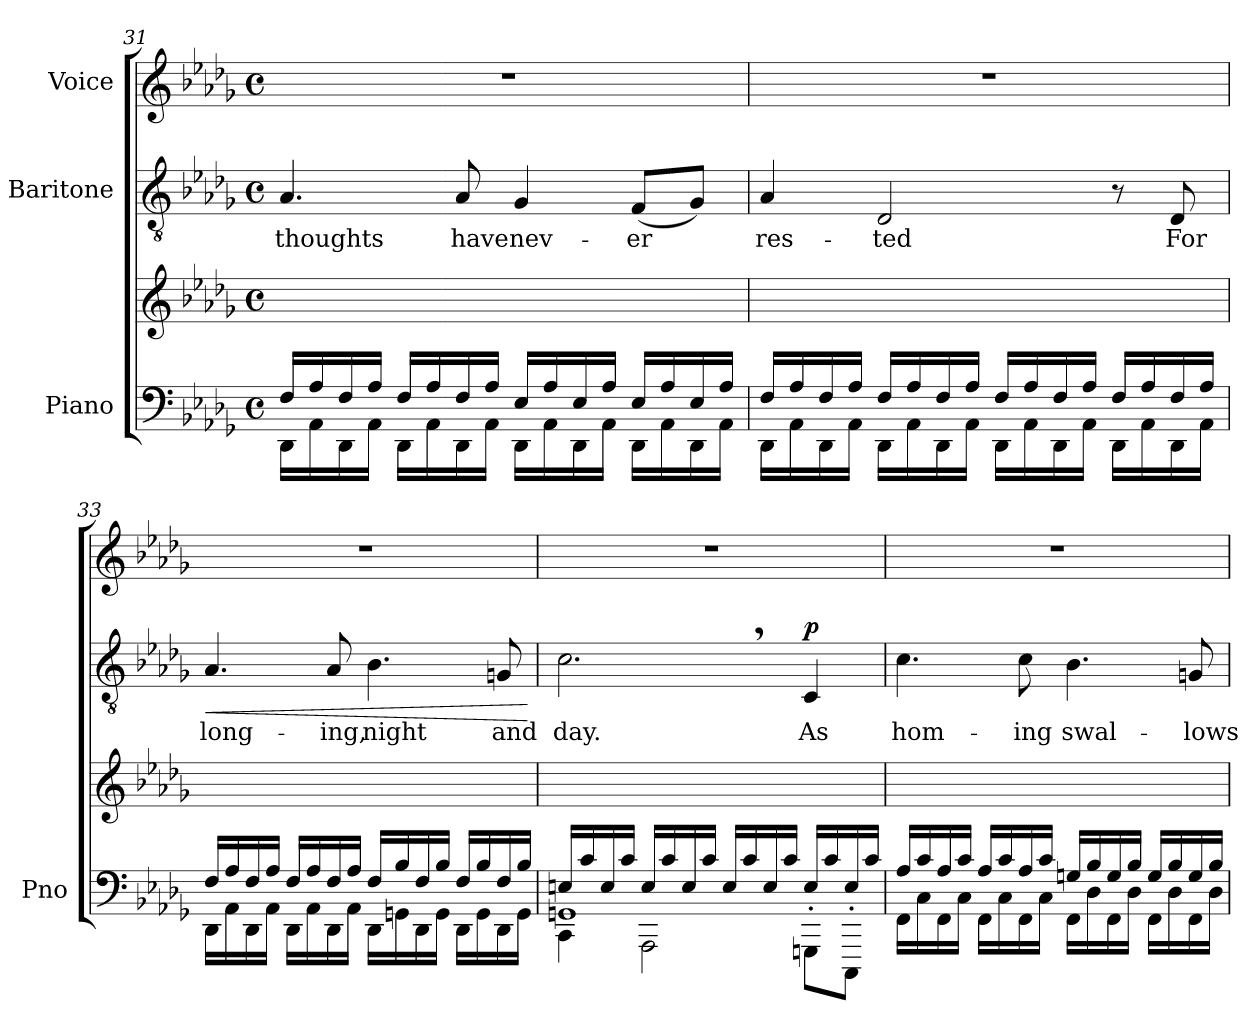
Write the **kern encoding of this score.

**kern	**kern	**kern	**text	**dynam	**kern
*part3	*part3	*part2	*part2	*part2	*part1
*staff4	*staff3	*staff2	*staff2	*staff2	*staff1
*I"Piano	*	*I"Baritone	*	*	*I"Voice
*I'Pno	*	*	*	*	*
!!LO:LB:g=z
*clefF4	*clefG2	*clefGv2	*	*	*clefG2
*k[b-e-a-d-g-]	*k[b-e-a-d-g-]	*k[b-e-a-d-g-]	*	*	*k[b-e-a-d-g-]
*M4/4	*M4/4	*M4/4	*	*	*M4/4
*met(c)	*met(c)	*met(c)	*	*	*met(c)
=31	=31	=31	=31	=31	=31
*^	*	*	*	*	*
!	!	!	!	!LO:LY:b	!	!
16F/LL	16DD-\LL	1ryy	4.A-/	thoughts	.	1r
16A-/	16AA-\	.	.	.	.	.
16F/	16DD-\	.	.	.	.	.
16A-/JJ	16AA-\JJ	.	.	.	.	.
16F/LL	16DD-\LL	.	.	.	.	.
16A-/	16AA-\	.	.	.	.	.
!	!	!	!	!LO:LY:b	!	!
16F/	16DD-\	.	8A-/	have	.	.
16A-/JJ	16AA-\JJ	.	.	.	.	.
!	!	!	!	!LO:LY:b	!	!
16E-/LL	16DD-\LL	.	4G-/	nev-	.	.
16A-/	16AA-\	.	.	.	.	.
16E-/	16DD-\	.	.	.	.	.
16A-/JJ	16AA-\JJ	.	.	.	.	.
!	!	!	!	!LO:LY:b	!	!
16E-/LL	16DD-\LL	.	(8F/L	-er	.	.
16A-/	16AA-\	.	.	.	.	.
16E-/	16DD-\	.	8G-/J)	.	.	.
16A-/JJ	16AA-\JJ	.	.	.	.	.
!!LO:PB:g=z
=32	=32	=32	=32	=32	=32	=32
!	!	!	!	!LO:LY:b	!	!
16F/LL	16DD-\LL	1ryy	4A-/	res-	.	1r
16A-/	16AA-\	.	.	.	.	.
16F/	16DD-\	.	.	.	.	.
16A-/JJ	16AA-\JJ	.	.	.	.	.
!	!	!	!	!LO:LY:b	!	!
16F/LL	16DD-\LL	.	2D-/	-ted	.	.
16A-/	16AA-\	.	.	.	.	.
16F/	16DD-\	.	.	.	.	.
16A-/JJ	16AA-\JJ	.	.	.	.	.
16F/LL	16DD-\LL	.	.	.	.	.
16A-/	16AA-\	.	.	.	.	.
16F/	16DD-\	.	.	.	.	.
16A-/JJ	16AA-\JJ	.	.	.	.	.
16F/LL	16DD-\LL	.	8r	.	.	.
16A-/	16AA-\	.	.	.	.	.
!	!	!	!	!LO:LY:b	!	!
16F/	16DD-\	.	8D-/	For	.	.
16A-/JJ	16AA-\JJ	.	.	.	.	.
!!LO:LB:g=z
=33	=33	=33	=33	=33	=33	=33
!	!	!	!	!LO:LY:b	!LO:HP:b	!
16F/LL	16DD-\LL	1ryy	4.A-/	long-	<	1r
16A-/	16AA-\	.	.	.	.	.
16F/	16DD-\	.	.	.	.	.
16A-/JJ	16AA-\JJ	.	.	.	.	.
16F/LL	16DD-\LL	.	.	.	.	.
16A-/	16AA-\	.	.	.	.	.
!	!	!	!	!LO:LY:b	!	!
16F/	16DD-\	.	8A-/	-ing,	.	.
16A-/JJ	16AA-\JJ	.	.	.	.	.
!	!	!	!	!LO:LY:b	!	!
16F/LL	16DD-\LL	.	4.B-\	night	.	.
16B-/	16GGn\	.	.	.	.	.
16F/	16DD-\	.	.	.	.	.
16B-/JJ	16GG\JJ	.	.	.	.	.
16F/LL	16DD-\LL	.	.	.	.	.
16B-/	16GG\	.	.	.	.	.
!	!	!	!	!LO:LY:b	!	!
16F/	16DD-\	.	8Gn/	and	.	.
16B-/JJ	16GG\JJ	.	.	.	.	.
*v	*v	*	*	*	*	*
.	.	.	.	[	.
!!LO:LB:g=z
=34	=34	=34	=34	=34	=34
*^	*	*	*	*	*
*	*^	*	*	*	*	*
!	!	!	!	!	!LO:LY:b	!	!
16En/LL	1GGn	4CC\	1ryy	2.c,\	day.	.	1r
16c/	.	.	.	.	.	.	.
16E/	.	.	.	.	.	.	.
16c/JJ	.	.	.	.	.	.	.
16E/LL	.	2AAA-\	.	.	.	.	.
16c/	.	.	.	.	.	.	.
16E/	.	.	.	.	.	.	.
16c/JJ	.	.	.	.	.	.	.
16E/LL	.	.	.	.	.	.	.
16c/	.	.	.	.	.	.	.
16E/	.	.	.	.	.	.	.
16c/JJ	.	.	.	.	.	.	.
!	!	!	!	!	!LO:LY:b	!LO:DY:a	!
16E/LL	.	8GGGn'\L	.	4C/	As	p	.
16c/	.	.	.	.	.	.	.
16E/	.	8CCC'\J	.	.	.	.	.
16c/JJ	.	.	.	.	.	.	.
*	*v	*v	*	*	*	*	*
!!LO:LB:g=z
=35	=35	=35	=35	=35	=35	=35
!	!	!	!	!LO:LY:b	!	!
16A-/LL	16FF\LL	1ryy	4.c\	hom-	.	1r
16c/	16C\	.	.	.	.	.
16A-/	16FF\	.	.	.	.	.
16c/JJ	16C\JJ	.	.	.	.	.
16A-/LL	16FF\LL	.	.	.	.	.
16c/	16C\	.	.	.	.	.
!	!	!	!	!LO:LY:b	!	!
16A-/	16FF\	.	8c\	-ing	.	.
16c/JJ	16C\JJ	.	.	.	.	.
!	!	!	!	!LO:LY:b	!	!
16Gn/LL	16FF\LL	.	4.B-\	swal-	.	.
16B-/	16D-\	.	.	.	.	.
16G/	16FF\	.	.	.	.	.
16B-/JJ	16D-\JJ	.	.	.	.	.
16G/LL	16FF\LL	.	.	.	.	.
16B-/	16D-\	.	.	.	.	.
!	!	!	!	!LO:LY:b	!	!
16G/	16FF\	.	8Gn/	-lows	.	.
16B-/JJ	16D-\JJ	.	.	.	.	.
*v	*v	*	*	*	*	*
=	=	=	=	=	=
*-	*-	*-	*-	*-	*-
